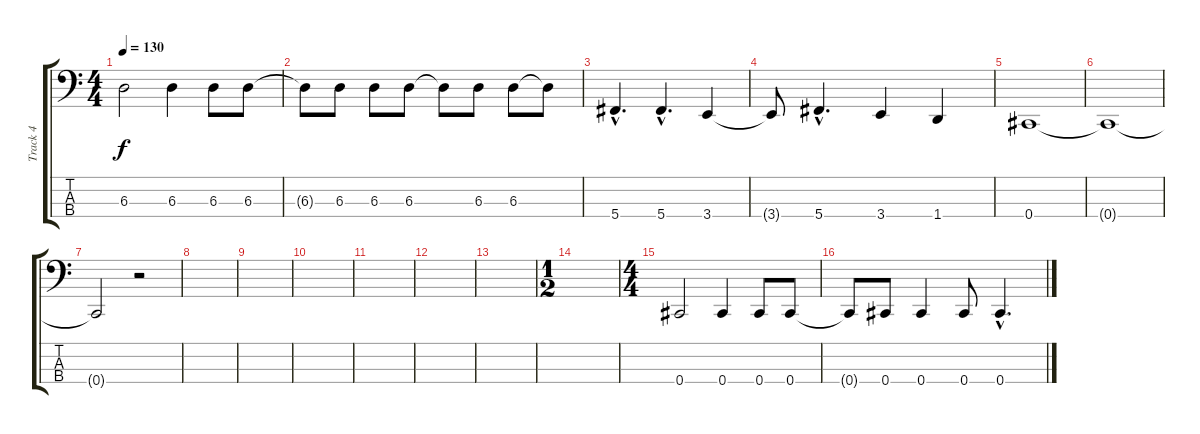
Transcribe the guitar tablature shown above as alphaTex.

\track ("Track 4" "Track 4") {instrument electricbasspick}
\staff {score tabs}
\tuning (Gb2 Db2 Ab1 Db1) {hide}
\ts (4 4)
\tempo 130
\clef f4
\ks c
6.3.2{dy f} 6.3.4 6.3.8 6.3.8 |
6.3{t}.8 6.3.8 6.3.8 6.3.8 6.3{t}.8 6.3.8 6.3.8 6.3{t}.8 |
5.4{hac}.4{d} 5.4{hac}.4{d} 3.4.4 |
3.4{t}.8 5.4{hac}.4{d} 3.4.4 1.4.4 |
0.4.1 |
0.4{t}.1 |
0.4{t}.2 r.2 |
|
|
|
|
|
|
\ts (1 2)
|
\ts (4 4)
0.4.2 0.4.4 0.4.8 0.4.8 |
0.4{t}.8 0.4.8 0.4.4 0.4.8 0.4{hac}.4{d}
